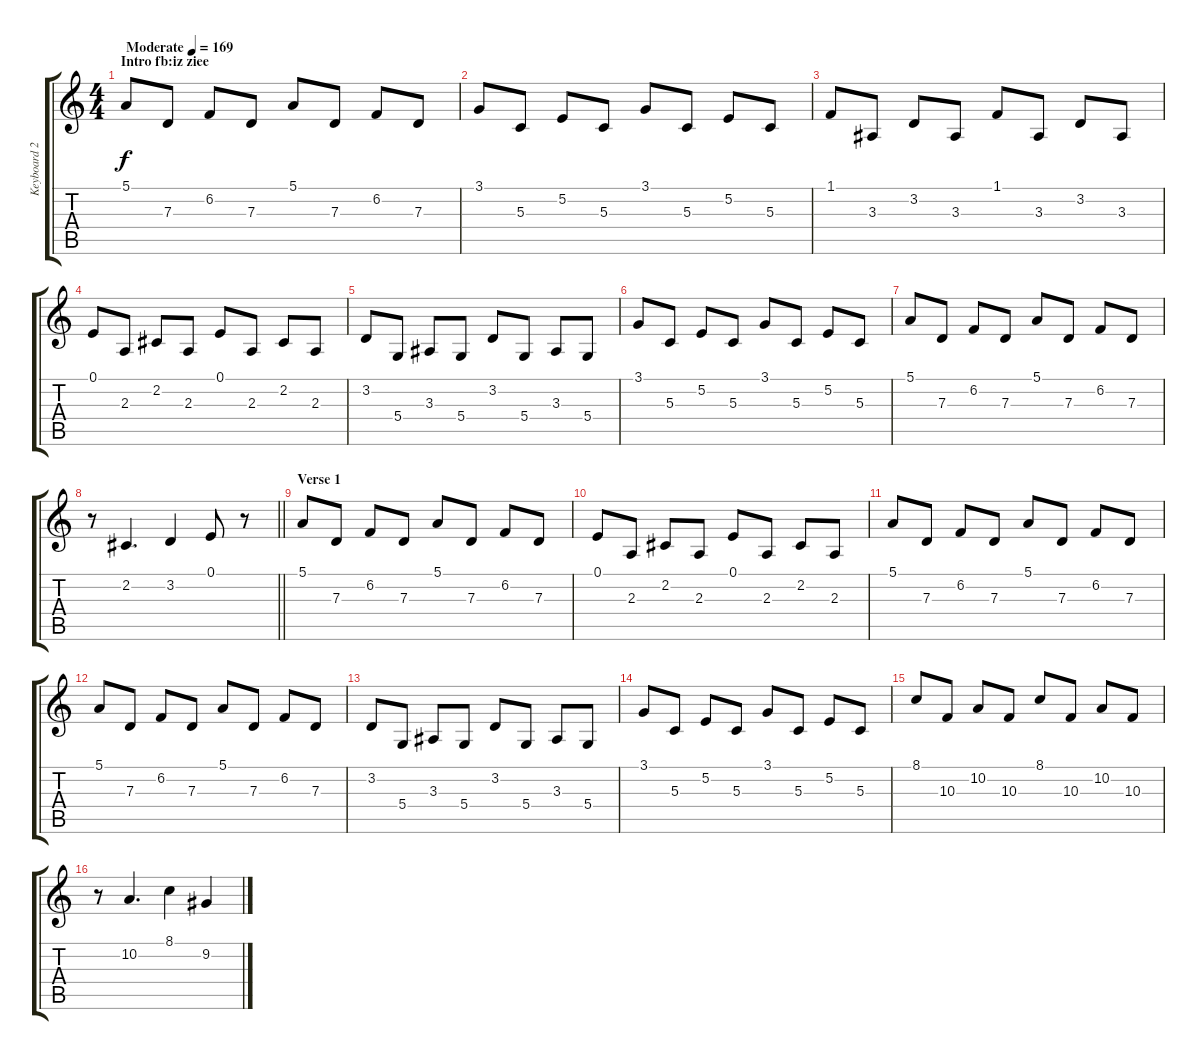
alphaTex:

\track ("Keyboard 2" "Keyboard 2") {instrument fx4atmosphere}
\staff {score tabs}
\tuning (E4 B3 G3 D3 A2 E2) {hide}
\ts (4 4)
\section ("" "Intro fb:iz ziee")
\tempo (169 "Moderate")
\clef g2
\ks c
5.1.8{dy f instrument fx4atmosphere} 7.3.8 6.2.8 7.3.8 5.1.8 7.3.8 6.2.8 7.3.8 |
3.1.8 5.3.8 5.2.8 5.3.8 3.1.8 5.3.8 5.2.8 5.3.8 |
1.1.8 3.3.8 3.2.8 3.3.8 1.1.8 3.3.8 3.2.8 3.3.8 |
0.1.8 2.3.8 2.2.8 2.3.8 0.1.8 2.3.8 2.2.8 2.3.8 |
3.2.8 5.4.8 3.3.8 5.4.8 3.2.8 5.4.8 3.3.8 5.4.8 |
3.1.8 5.3.8 5.2.8 5.3.8 3.1.8 5.3.8 5.2.8 5.3.8 |
5.1.8 7.3.8 6.2.8 7.3.8 5.1.8 7.3.8 6.2.8 7.3.8 |
\barLineRight lightlight
r.8 2.2.4{d} 3.2.4 0.1.8 r.8 |
\section ("" "Verse 1")
5.1.8 7.3.8 6.2.8 7.3.8 5.1.8 7.3.8 6.2.8 7.3.8 |
0.1.8 2.3.8 2.2.8 2.3.8 0.1.8 2.3.8 2.2.8 2.3.8 |
5.1.8 7.3.8 6.2.8 7.3.8 5.1.8 7.3.8 6.2.8 7.3.8 |
5.1.8 7.3.8 6.2.8 7.3.8 5.1.8 7.3.8 6.2.8 7.3.8 |
3.2.8 5.4.8 3.3.8 5.4.8 3.2.8 5.4.8 3.3.8 5.4.8 |
3.1.8 5.3.8 5.2.8 5.3.8 3.1.8 5.3.8 5.2.8 5.3.8 |
8.1.8 10.3.8 10.2.8 10.3.8 8.1.8 10.3.8 10.2.8 10.3.8 |
r.8 10.2.4{d} 8.1.4 9.2.4
